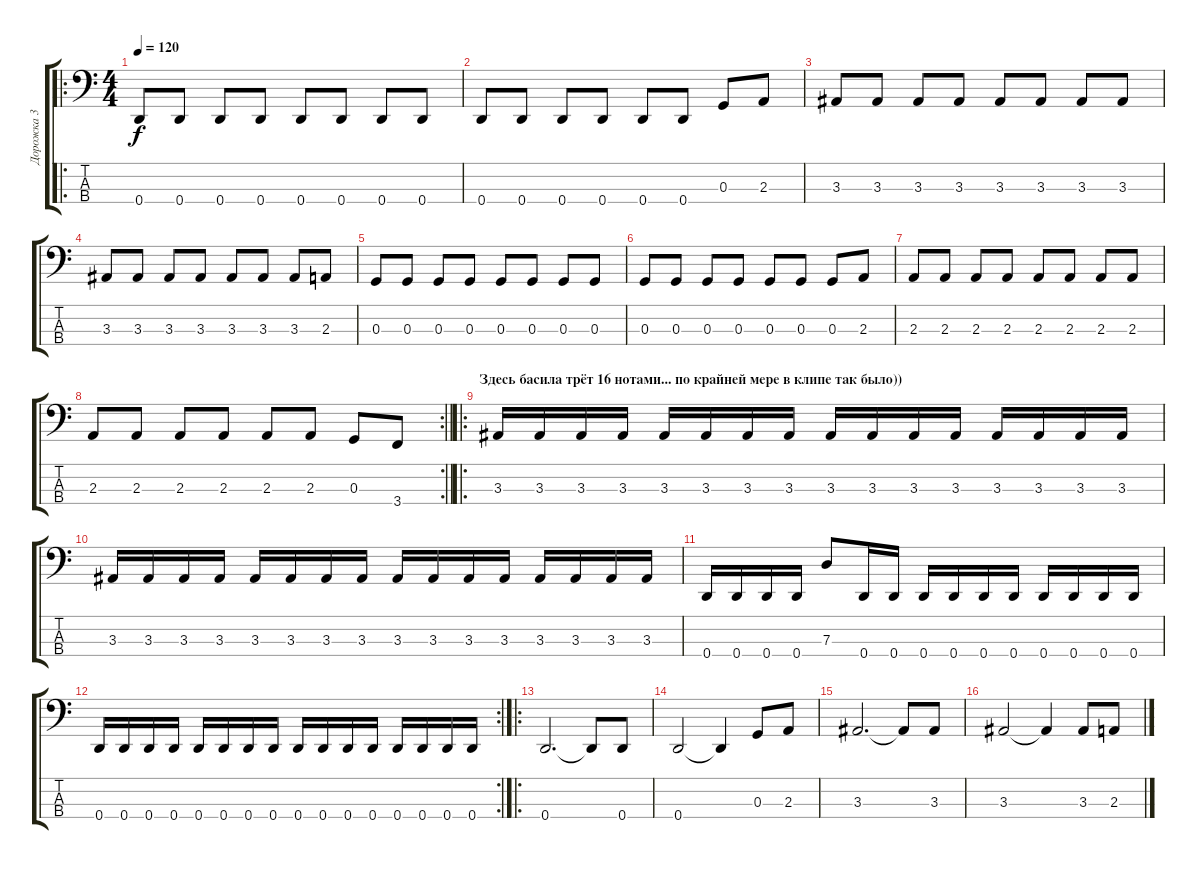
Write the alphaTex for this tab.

\track ("Дорожка 3" "Дорожка 3") {instrument electricbassfinger}
\staff {score tabs}
\tuning (F2 C2 G1 D1) {hide}
\ro
\ts (4 4)
\tempo 120
\clef f4
\ks c
0.4.8{dy f} 0.4.8 0.4.8 0.4.8 0.4.8 0.4.8 0.4.8 0.4.8 |
0.4.8 0.4.8 0.4.8 0.4.8 0.4.8 0.4.8 0.3.8 2.3.8 |
3.3.8 3.3.8 3.3.8 3.3.8 3.3.8 3.3.8 3.3.8 3.3.8 |
3.3.8 3.3.8 3.3.8 3.3.8 3.3.8 3.3.8 3.3.8 2.3.8 |
0.3.8 0.3.8 0.3.8 0.3.8 0.3.8 0.3.8 0.3.8 0.3.8 |
0.3.8 0.3.8 0.3.8 0.3.8 0.3.8 0.3.8 0.3.8 2.3.8 |
2.3.8 2.3.8 2.3.8 2.3.8 2.3.8 2.3.8 2.3.8 2.3.8 |
\rc 2
\barLineRight lightlight
2.3.8 2.3.8 2.3.8 2.3.8 2.3.8 2.3.8 0.3.8 3.4.8 |
\ro
\section ("" "Здесь басила трёт 16 нотами... по крайней мере в клипе так было))")
3.3.16 3.3.16 3.3.16 3.3.16 3.3.16 3.3.16 3.3.16 3.3.16 3.3.16 3.3.16 3.3.16 3.3.16 3.3.16 3.3.16 3.3.16 3.3.16 |
3.3.16 3.3.16 3.3.16 3.3.16 3.3.16 3.3.16 3.3.16 3.3.16 3.3.16 3.3.16 3.3.16 3.3.16 3.3.16 3.3.16 3.3.16 3.3.16 |
0.4.16 0.4.16 0.4.16 0.4.16 7.3.8 0.4.16 0.4.16 0.4.16 0.4.16 0.4.16 0.4.16 0.4.16 0.4.16 0.4.16 0.4.16 |
\rc 2
0.4.16 0.4.16 0.4.16 0.4.16 0.4.16 0.4.16 0.4.16 0.4.16 0.4.16 0.4.16 0.4.16 0.4.16 0.4.16 0.4.16 0.4.16 0.4.16 |
\ro
0.4.2{d} 0.4{t}.8 0.4.8 |
0.4.2 0.4{t}.4 0.3.8 2.3.8 |
3.3.2{d} 3.3{t}.8 3.3.8 |
3.3.2 3.3{t}.4 3.3.8 2.3.8
